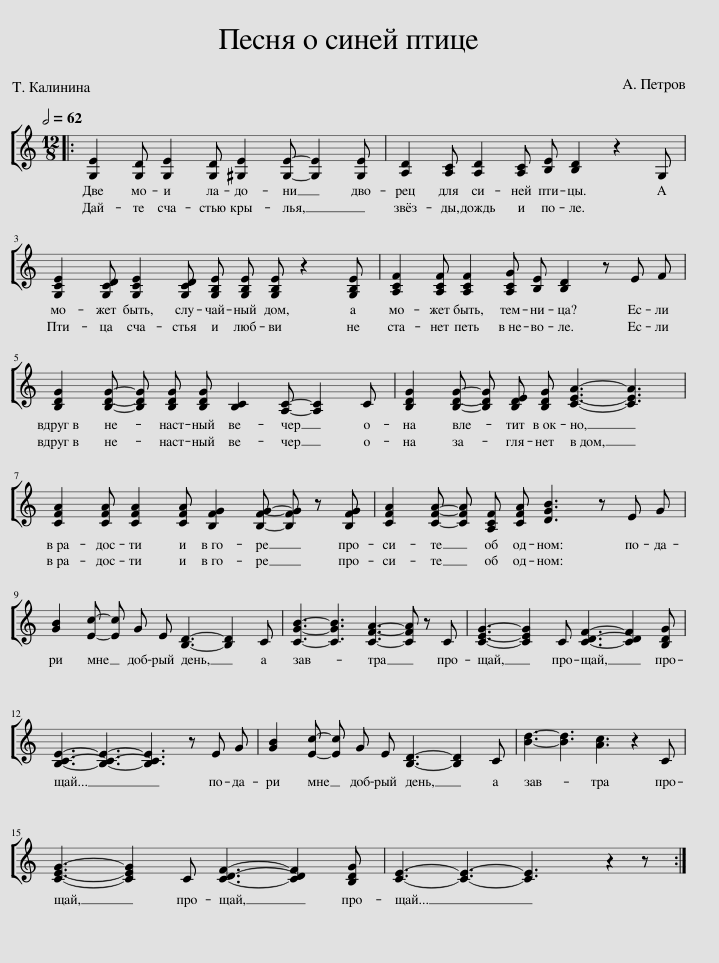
X:1
L:1/8
Q:1/2=62
M:12/8
I:linebreak $
K:C
V:1 treble
V:1
|: [G,E]2 [G,D] [G,E]2 [G,D] [^G,E]2 [G,E]- [G,E]2 [G,E] | [A,D]2 [A,C] [A,D]2 [A,C] [B,E] [B,D]2 z2 G, |$ [G,CE]2 [G,CD] [G,CE]2 [G,CD] [G,B,E] [G,B,E] [G,B,E] z2 [G,B,E] | [A,CF]2 [A,CF] [A,CF]2 [A,CG] [B,E] [B,D]2 z E F |$ [B,DG]2 [B,DG]- [B,DG] [B,DG] [B,DG] [B,C]2 [A,C]- [A,C]2 C | %5
 [B,DG]2 [B,DG]- [B,DG] [B,DE] [B,DG] [CEA]3- [CEA]3 |$ [CFA]2 [CFA] [CFA]2 [CFA] [B,FG]2 [B,FG]- [B,FG] z [B,FG] | [CFA]2 [CFA]- [CFA] [A,CF] [CFA] [DGB]3 z E G |$ [GB]2 [Ec]- [Ec] G E [B,D]3- [B,D]2 C | [CGB]3- [CGB]3 [CFA]3- [CFA] z C | %10
 [CEG]3- [CEG]2 C [CDF]3- [CDF]2 [B,DG] |$ [B,CE]3- [B,CE]3- [B,CE]3 z E G | [GB]2 [Ec]- [Ec] G E [B,D]3- [B,D]2 C | [Bd]3- [Bd]3 [Ac]3 z2 C |$ [CEG]3- [CEG]2 C [CDF]3- [CDF]2 [B,DG] | %15
 [CE]3- [CE]3- [CE]3 z2 z :| %16
